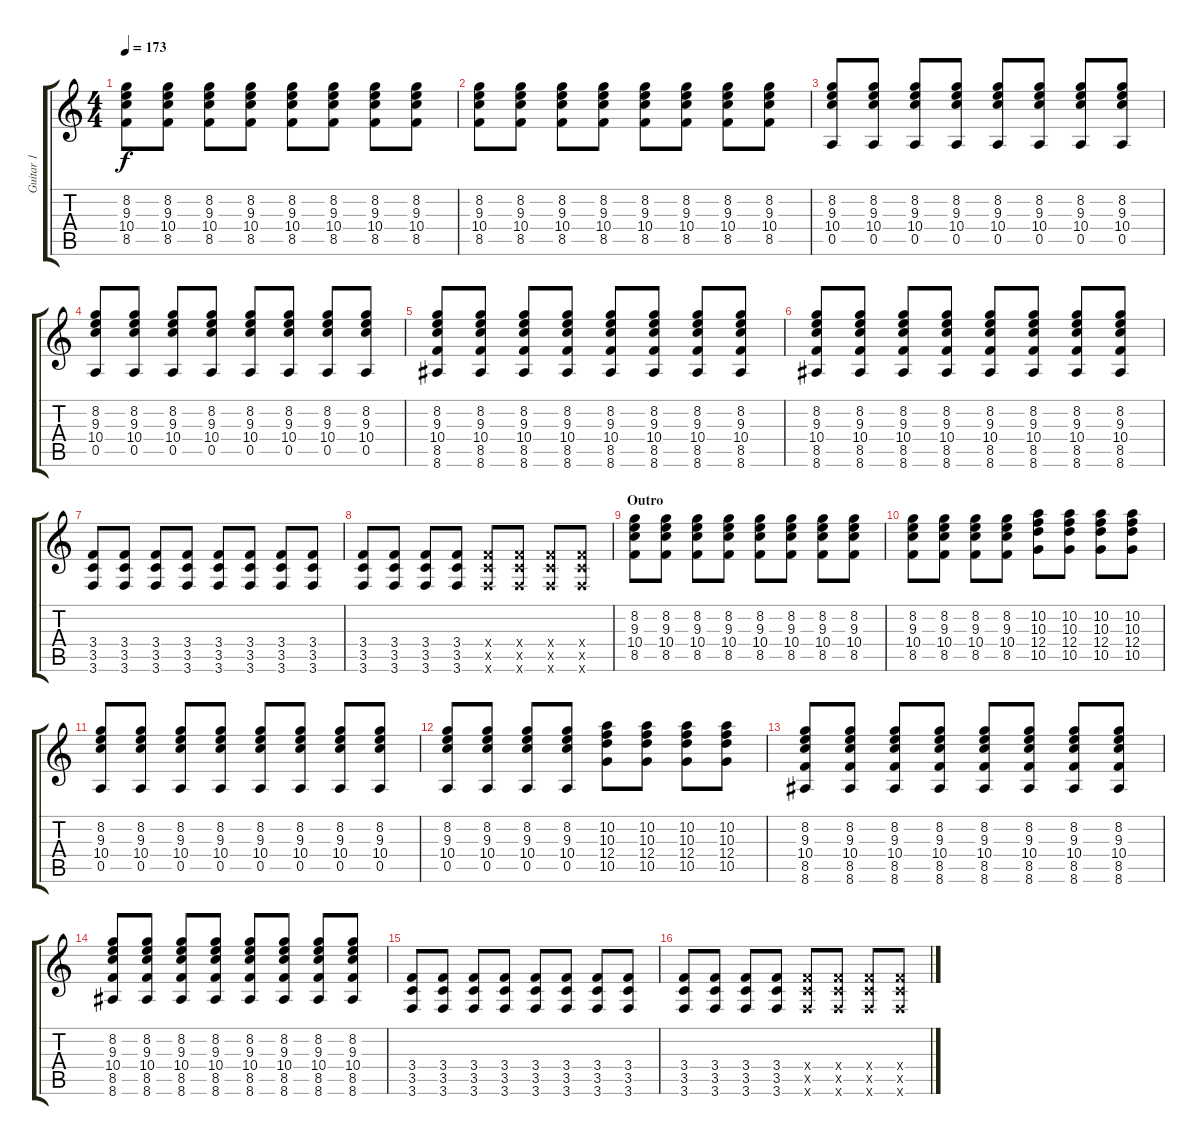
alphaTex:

\track ("Guitar 1" "Guitar 1") {instrument distortionguitar}
\staff {score tabs}
\tuning (E4 B3 G3 D3 A2 D2) {hide}
\ts (4 4)
\tempo 173
\clef g2
\ks c
(8.2 9.3 10.4 8.5).8{dy f} (8.2 9.3 10.4 8.5).8 (8.2 9.3 10.4 8.5).8 (8.2 9.3 10.4 8.5).8 (8.2 9.3 10.4 8.5).8 (8.2 9.3 10.4 8.5).8 (8.2 9.3 10.4 8.5).8 (8.2 9.3 10.4 8.5).8 |
(8.2 9.3 10.4 8.5).8 (8.2 9.3 10.4 8.5).8 (8.2 9.3 10.4 8.5).8 (8.2 9.3 10.4 8.5).8 (8.2 9.3 10.4 8.5).8 (8.2 9.3 10.4 8.5).8 (8.2 9.3 10.4 8.5).8 (8.2 9.3 10.4 8.5).8 |
(8.2 9.3 10.4 0.5).8 (8.2 9.3 10.4 0.5).8 (8.2 9.3 10.4 0.5).8 (8.2 9.3 10.4 0.5).8 (8.2 9.3 10.4 0.5).8 (8.2 9.3 10.4 0.5).8 (8.2 9.3 10.4 0.5).8 (8.2 9.3 10.4 0.5).8 |
(8.2 9.3 10.4 0.5).8 (8.2 9.3 10.4 0.5).8 (8.2 9.3 10.4 0.5).8 (8.2 9.3 10.4 0.5).8 (8.2 9.3 10.4 0.5).8 (8.2 9.3 10.4 0.5).8 (8.2 9.3 10.4 0.5).8 (8.2 9.3 10.4 0.5).8 |
(8.2 9.3 10.4 8.5 8.6).8 (8.2 9.3 10.4 8.5 8.6).8 (8.2 9.3 10.4 8.5 8.6).8 (8.2 9.3 10.4 8.5 8.6).8 (8.2 9.3 10.4 8.5 8.6).8 (8.2 9.3 10.4 8.5 8.6).8 (8.2 9.3 10.4 8.5 8.6).8 (8.2 9.3 10.4 8.5 8.6).8 |
(8.2 9.3 10.4 8.5 8.6).8 (8.2 9.3 10.4 8.5 8.6).8 (8.2 9.3 10.4 8.5 8.6).8 (8.2 9.3 10.4 8.5 8.6).8 (8.2 9.3 10.4 8.5 8.6).8 (8.2 9.3 10.4 8.5 8.6).8 (8.2 9.3 10.4 8.5 8.6).8 (8.2 9.3 10.4 8.5 8.6).8 |
(3.4 3.5 3.6).8 (3.4 3.5 3.6).8 (3.4 3.5 3.6).8 (3.4 3.5 3.6).8 (3.4 3.5 3.6).8 (3.4 3.5 3.6).8 (3.4 3.5 3.6).8 (3.4 3.5 3.6).8 |
(3.4 3.5 3.6).8 (3.4 3.5 3.6).8 (3.4 3.5 3.6).8 (3.4 3.5 3.6).8 (3.4{x} 3.5{x} 3.6{x}).8 (3.4{x} 3.5{x} 3.6{x}).8 (3.4{x} 3.5{x} 3.6{x}).8 (3.4{x} 3.5{x} 3.6{x}).8 |
\section ("" "Outro")
(8.2 9.3 10.4 8.5).8 (8.2 9.3 10.4 8.5).8 (8.2 9.3 10.4 8.5).8 (8.2 9.3 10.4 8.5).8 (8.2 9.3 10.4 8.5).8 (8.2 9.3 10.4 8.5).8 (8.2 9.3 10.4 8.5).8 (8.2 9.3 10.4 8.5).8 |
(8.2 9.3 10.4 8.5).8 (8.2 9.3 10.4 8.5).8 (8.2 9.3 10.4 8.5).8 (8.2 9.3 10.4 8.5).8 (10.2 10.3 12.4 10.5).8 (10.2 10.3 12.4 10.5).8 (10.2 10.3 12.4 10.5).8 (10.2 10.3 12.4 10.5).8 |
(8.2 9.3 10.4 0.5).8 (8.2 9.3 10.4 0.5).8 (8.2 9.3 10.4 0.5).8 (8.2 9.3 10.4 0.5).8 (8.2 9.3 10.4 0.5).8 (8.2 9.3 10.4 0.5).8 (8.2 9.3 10.4 0.5).8 (8.2 9.3 10.4 0.5).8 |
(8.2 9.3 10.4 0.5).8 (8.2 9.3 10.4 0.5).8 (8.2 9.3 10.4 0.5).8 (8.2 9.3 10.4 0.5).8 (10.2 10.3 12.4 10.5).8 (10.2 10.3 12.4 10.5).8 (10.2 10.3 12.4 10.5).8 (10.2 10.3 12.4 10.5).8 |
(8.2 9.3 10.4 8.5 8.6).8 (8.2 9.3 10.4 8.5 8.6).8 (8.2 9.3 10.4 8.5 8.6).8 (8.2 9.3 10.4 8.5 8.6).8 (8.2 9.3 10.4 8.5 8.6).8 (8.2 9.3 10.4 8.5 8.6).8 (8.2 9.3 10.4 8.5 8.6).8 (8.2 9.3 10.4 8.5 8.6).8 |
(8.2 9.3 10.4 8.5 8.6).8 (8.2 9.3 10.4 8.5 8.6).8 (8.2 9.3 10.4 8.5 8.6).8 (8.2 9.3 10.4 8.5 8.6).8 (8.2 9.3 10.4 8.5 8.6).8 (8.2 9.3 10.4 8.5 8.6).8 (8.2 9.3 10.4 8.5 8.6).8 (8.2 9.3 10.4 8.5 8.6).8 |
(3.4 3.5 3.6).8 (3.4 3.5 3.6).8 (3.4 3.5 3.6).8 (3.4 3.5 3.6).8 (3.4 3.5 3.6).8 (3.4 3.5 3.6).8 (3.4 3.5 3.6).8 (3.4 3.5 3.6).8 |
(3.4 3.5 3.6).8 (3.4 3.5 3.6).8 (3.4 3.5 3.6).8 (3.4 3.5 3.6).8 (3.4{x} 3.5{x} 3.6{x}).8 (3.4{x} 3.5{x} 3.6{x}).8 (3.4{x} 3.5{x} 3.6{x}).8 (3.4{x} 3.5{x} 3.6{x}).8
